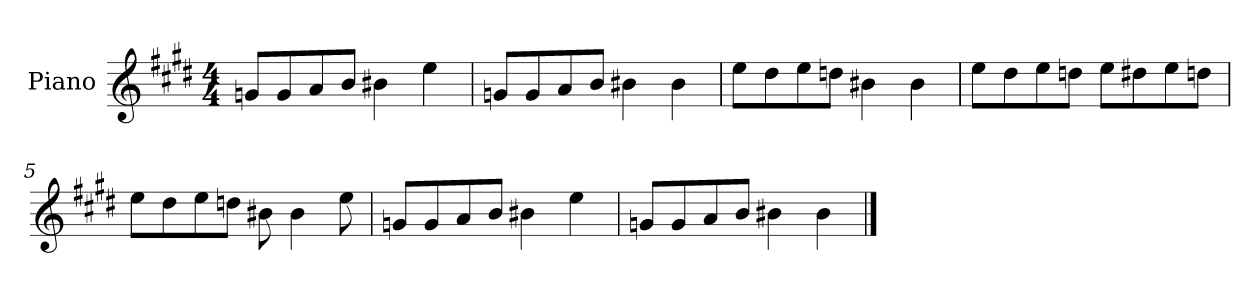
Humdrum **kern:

**kern
*part1
*staff1
*I"Piano
*I'P-no
*clefG2
*k[f#c#g#d#]
*M4/4
*MM90
=1
8gn/L
8g/
8a/
8b/J
4b#X\
4ee\
=2
8gn/L
8g/
8a/
8b/J
4b#X\
4b#\
=3
8ee\L
8dd#\
8ee\
8ddn\J
4b#X\
4b#\
=4
8ee\L
8dd#\
8ee\
8ddn\J
8ee\L
8dd#X\
8ee\
8ddn\J
!!LO:LB:g=z
=5
8ee\L
8dd#\
8ee\
8ddn\J
8b#X\
4b#\
8ee\
=6
8gn/L
8g/
8a/
8b/J
4b#X\
4ee\
=7
8gn/L
8g/
8a/
8b/J
4b#X\
4b#\
==
*-
